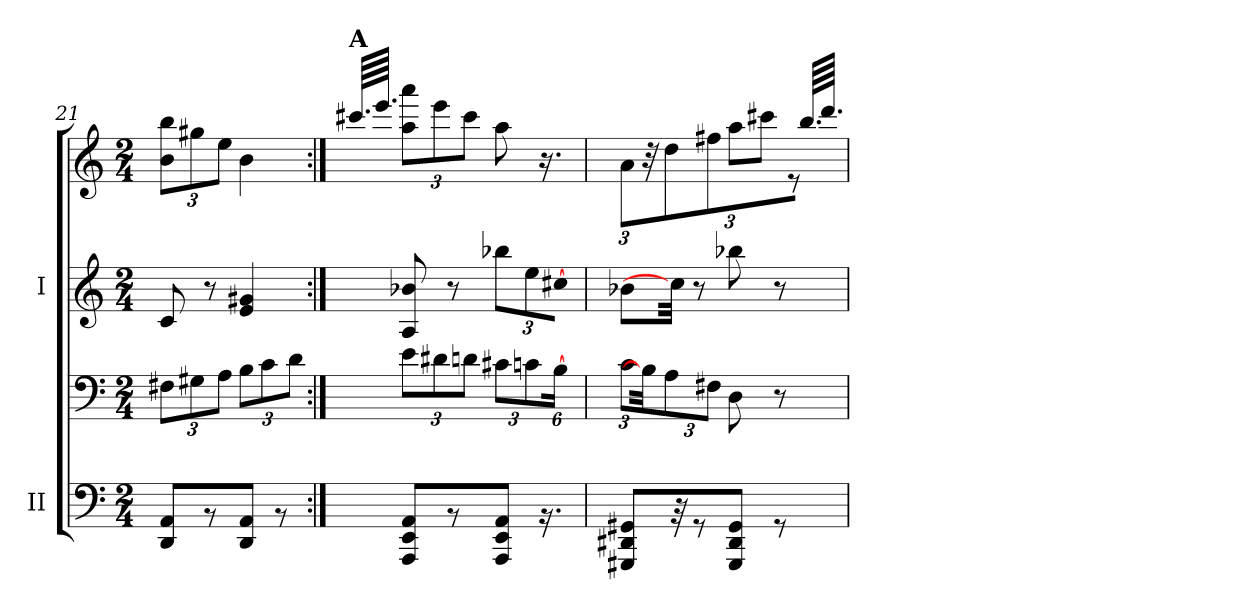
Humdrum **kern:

**kern	**kern	**kern	**kern
*part2	*part2	*part1	*part1
*staff4	*staff3	*staff2	*staff1
*I"II	*	*I"I	*
*I'II	*	*I'I	*
*clefF4	*clefF4	*clefG2	*clefG2
*k[]	*k[]	*k[]	*k[]
*M2/4	*M2/4	*M2/4	*M2/4
*	*Xbrackettup	*	*Xbrackettup
=21	=21	=21	=21
8DD/ 8AA/L	12F#X\L	8c/	12b\ 12bb\L
.	12G#X\	.	12gg#X\
8rBB	.	8r	.
.	12A\J	.	12ee\J
8DD/ 8AA/J	12B\L	4e/ 4g#X/	4b\
.	12c\	.	.
8rBB	.	.	.
.	12d\J	.	.
=22:|!	=22:|!	=22:|!	=22:|!
*	*	*	*Xtuplet
!	!	!	!LO:TX:a:B:t=A
32ryy	32ryy	32ryy	96.ccc#X/LLL
.	.	.	96.eee/JJJ
*	*	*	*tuplet
8AAA/ 8EE/ 8AA/L	12e\L	8A/ 8b-X/	12aa\ 12aaa\L
.	12d#X\	.	12eee\
8rBB	.	8r	.
.	12dn\J	.	12ccc#\J
*	*	*Xbrackettup	*
8AAA/ 8EE/ 8AA/J	12c#X\L	12bb-X\L	8aa\
.	12cn\	12ee\	.
16.rBB	.	.	16.r
.	[96%5B\J	[96%5cc#X\J	.
=23	=23	=23	=23
*	*	*	*^
8GGG#X/ 8DD#X/ 8GG#X/L	12c\L	8b-X\	12a\L	4...ryy
.	32B\J]	.	32r	.
.	12A\	.	12dd\	.
32rBB	.	32cc#\J]	.	.
8rGG	.	8r	.	.
.	12F#X\J	.	12ff#X\J	.
*	*	*	*brackettup	*
8GGG#/ 8DD#/ 8GG#/J	8D\	8bb-X\	12aa\L	.
.	.	.	12ccc#X\J	.
8rGG	8r	8r	.	.
.	.	.	12re	.
*	*	*	*	*Xtuplet
.	.	.	.	96.bb/LLL
.	.	.	.	96.ddd/JJJ
.	.	.	.	32ryy
*	*	*	*v	*v
=	=	=	=
*-	*-	*-	*-
